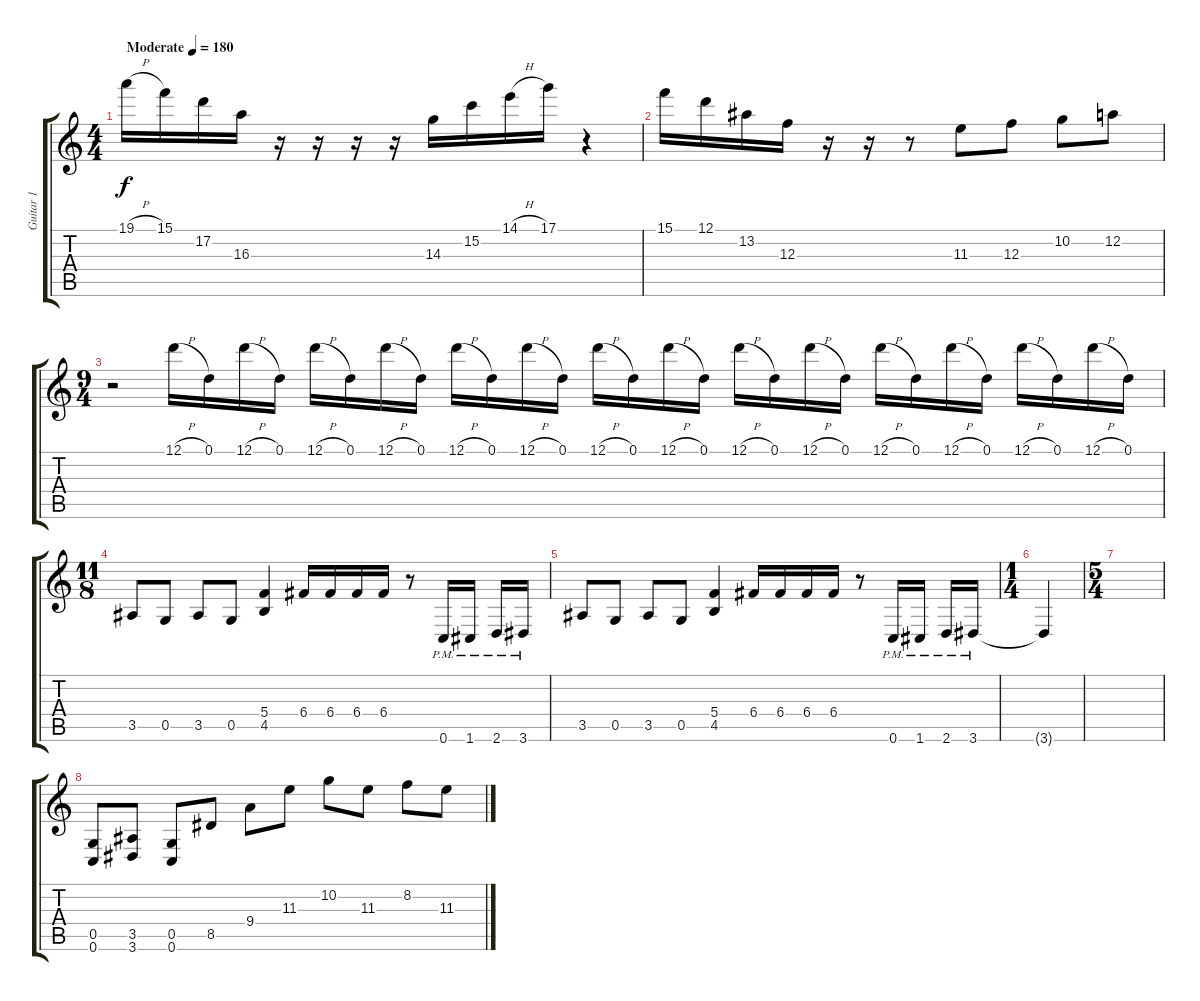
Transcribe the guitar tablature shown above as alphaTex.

\track ("Guitar 1" "Guitar 1") {instrument distortionguitar}
\staff {score tabs}
\tuning (D4 A3 F3 C3 G2 C2) {hide}
\ts (4 4)
\tempo (180 "Moderate")
\clef g2
\ks c
19.1{h}.16{dy f instrument distortionguitar} 15.1.16 17.2.16 16.3.16 r.16 r.16 r.16 r.16 14.3.16 15.2.16 14.1{h}.16 17.1.16 r.4 |
15.1.16 12.1.16 13.2.16 12.3.16 r.16 r.16 r.8 11.3.8 12.3.8 10.2.8 12.2.8 |
\ts (9 4)
r.2 12.1{h}.16 0.1.16 12.1{h}.16 0.1.16 12.1{h}.16 0.1.16 12.1{h}.16 0.1.16 12.1{h}.16 0.1.16 12.1{h}.16 0.1.16 12.1{h}.16 0.1.16 12.1{h}.16 0.1.16 12.1{h}.16 0.1.16 12.1{h}.16 0.1.16 12.1{h}.16 0.1.16 12.1{h}.16 0.1.16 12.1{h}.16 0.1.16 12.1{h}.16 0.1.16 |
\ts (11 8)
3.5.8 0.5.8 3.5.8 0.5.8 (5.4 4.5).4 6.4.16 6.4.16 6.4.16 6.4.16 r.8 0.6{pm}.16 1.6{pm}.16 2.6{pm}.16 3.6{pm}.16 |
3.5.8 0.5.8 3.5.8 0.5.8 (5.4 4.5).4 6.4.16 6.4.16 6.4.16 6.4.16 r.8 0.6{pm}.16 1.6{pm}.16 2.6{pm}.16 3.6{pm}.16 |
\ts (1 4)
3.6{t}.4 |
\ts (5 4)
|
(0.5 0.6).8 (3.5 3.6).8 (0.5 0.6).8 8.5.8 9.4.8 11.3.8 10.2.8 11.3.8 8.2.8 11.3.8
